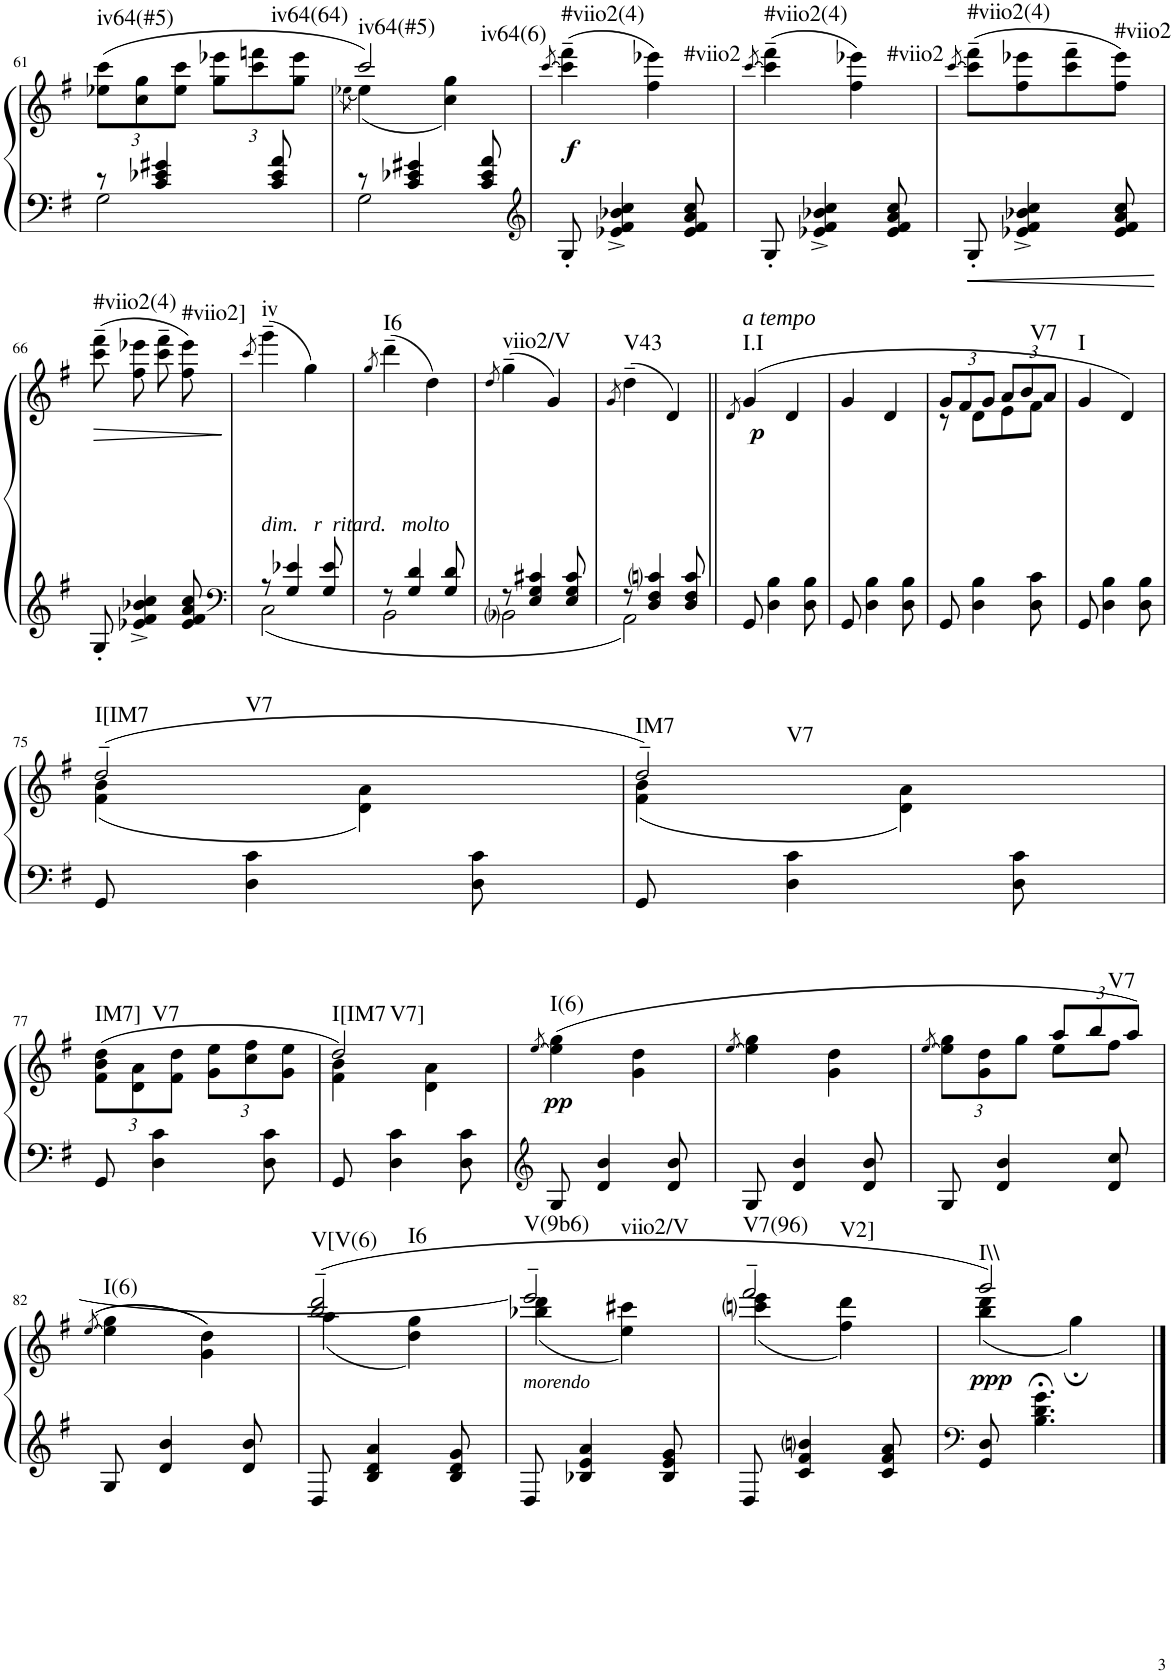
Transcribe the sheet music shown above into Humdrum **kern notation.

**kern	**kern	**dynam	**harte
*part1	*part1	*part1	*part1
*staff2	*staff1	*staff1/2	*
*I"Midi_1	*	*	*
!!LO:PB:g=z
*clefF4	*clefG2	*	*
*k[f#]	*k[f#]	*	*
*G:	*G:	*	*
*M2/4	*M2/4	*	*
=61	=61	=61	=61
*^	*	*	*
*	*	*Xbrackettup	*	*
*	*	*^	*	*
!	!	!	!	!	!LO:H:kt=iv64(#5)
8r	2G\	(12ee-X\ 12ccc\L	2ryy	.	N
.	.	12cc\ 12gg\	.	.	.
4c/ 4e-X/ 4g#X/	.	.	.	.	.
.	.	12ee-\ 12ccc\J	.	.	.
.	.	12gg\ 12eee-X\L	.	.	.
!	!	!	!	!	!LO:H:kt=iv64(64)
.	.	12ccc\ 12fffn\	.	.	N
8c/ 8e-/ 8a/	.	.	.	.	.
.	.	12gg\ 12eee-\J	.	.	.
=62	=62	=62	=62	=62	=62
.	.	.	[8qee-X\	.	.
!	!	!	!	!	!LO:H:n=1:kt=iv64(#5)
!	!	!	!	!	!LO:H:n=2:kt=iv64(6)
8r	2G\	2ccc/)	(4ee-\]	.	N N
4c/ 4e-X/ 4g#X/	.	.	.	.	.
.	.	.	4cc\ 4gg\)	.	.
8c/ 8e-/ 8a/	.	.	.	.	.
=63	=63	=63	=63	=63	=63
*clefG2	*	*	*	*	*
.	.	[8qccc/	.	.	.
!	!	!	!	!LO:DY:b	!LO:H:kt=#viio2(4)
8G'/	2ryy	(4ccc\]~ 4fff#\~	2ryy	f	N
4e-X/^ 4f#/^ 4b-X/^ 4cc/^	.	.	.	.	.
!	!	!	!	!	!LO:H:kt=#viio2
.	.	4ff#\ 4eee-X\)	.	.	N
8e-/ 8f#/ 8a/ 8cc/	.	.	.	.	.
=64	=64	=64	=64	=64	=64
.	.	[8qccc/	.	.	.
!	!	!	!	!	!LO:H:kt=#viio2(4)
8G'/	2ryy	(4ccc\]~ 4fff#\~	2ryy	.	N
4e-X/^ 4f#/^ 4b-X/^ 4cc/^	.	.	.	.	.
!	!	!	!	!	!LO:H:kt=#viio2
.	.	4ff#\ 4eee-X\)	.	.	N
8e-/ 8f#/ 8a/ 8cc/	.	.	.	.	.
=65	=65	=65	=65	=65	=65
.	.	[8qccc/	.	.	.
!	!	!	!	!	!LO:H:kt=#viio2(4)
8G'/	2ryy	(8ccc\]~ 8fff#\~L	2ryy	.	N
4e-X/^ 4f#/^ 4b-X/^ 4cc/^	.	8ff#\ 8eee-X\	.	.	.
.	.	8ccc\~ 8fff#\~	.	.	.
!	!	!	!	!	!LO:H:kt=#viio2
8e-/ 8f#/ 8a/ 8cc/	.	8ff#\ 8eee-\J)	.	.	N
*	*	*v	*v	*	*
!!LO:LB:g=z
=66	=66	=66	=66	=66
!	!	!	!LO:HP:b	!LO:H:kt=#viio2(4)
8G'/	2ryy	(8ccc\~ 8fff#\~	>	N
4e-X/^ 4f#/^ 4b-X/^ 4cc/^	.	8ff#\ 8eee-X\	.	.
.	.	8ccc\~ 8fff#\~	.	.
!	!	!	!	!LO:H:kt=#viio2]
8e-/ 8f#/ 8a/ 8cc/	.	8ff#\ 8eee-\)	.	N
*v	*v	*	*	*
.	.	]	.
=67	=67	=67	=67
*clefF4	*	*	*
.	8qccc/	.	.
*^	*	*	*
!	!	!LO:TX:b:i:t=dim.   r  ritard.   molto	!	!LO:H:kt=iv
8r	2C\	(4ggg~\	.	N
4G/ 4e-X/	.	.	.	.
.	.	4gg\)	.	.
8G/ 8e-/	.	.	.	.
=68	=68	=68	=68	=68
.	.	8qgg/	.	.
!	!	!	!	!LO:H:kt=I6
8r	2BB\	(4ddd~\	.	N
4G/ 4d/	.	.	.	.
.	.	4dd\)	.	.
8G/ 8d/	.	.	.	.
=69	=69	=69	=69	=69
.	.	8qdd/	.	.
!	!	!	!	!LO:H:kt=viio2/V
8r	2BB-i\	(4gg~\	.	N
4E/ 4G/ 4c#X/	.	.	.	.
.	.	4g/)	.	.
8E/ 8G/ 8c#/	.	.	.	.
=70	=70	=70	=70	=70
.	.	8qg/	.	.
!	!	!	!	!LO:H:kt=V43
8r	2AA\	(4dd~\	.	N
4D/ 4F#/ 4cni/	.	.	.	.
.	.	4d/)	.	.
8D/ 8F#/ 8c/	.	.	.	.
*v	*v	*	*	*
=71||	=71||	=71||	=71||
.	8qd/	.	.
*	*^	*	*
!	!LO:TX:a:i:t=a tempo	!	!	!
!	!	!	!LO:DY:b	!LO:H:kt=I.I
8GG/	(4g/	2ryy	p	N
4D\ 4B\	.	.	.	.
.	4d/	.	.	.
8D\ 8B\	.	.	.	.
=72	=72	=72	=72	=72
8GG/	4g/	2ryy	.	.
4D\ 4B\	.	.	.	.
.	4d/	.	.	.
8D\ 8B\	.	.	.	.
=73	=73	=73	=73	=73
8GG/	12g/L	8r	.	.
.	12f#/	.	.	.
4D\ 4B\	.	8d\L	.	.
.	12g/J	.	.	.
.	12a/L	8e\	.	.
.	12b/	.	.	.
!	!	!	!	!LO:H:kt=V7
8D\ 8c\	.	8f#\J	.	N
.	12a/J	.	.	.
=74	=74	=74	=74	=74
!	!	!	!	!LO:H:kt=I
8GG/	4g/	2ryy	.	N
4D\ 4B\	.	.	.	.
.	4d/)	.	.	.
8D\ 8B\	.	.	.	.
!!LO:LB:g=z	!!
=75	=75	=75	=75	=75
!	!	!	!	!LO:H:n=1:kt=I[IM7
!	!	!	!	!LO:H:n=2:kt=V7
8GG/	(2dd~/	(4f#\ 4b\	.	N N
4D\ 4c\	.	.	.	.
.	.	4d\ 4a\)	.	.
8D\ 8c\	.	.	.	.
=76	=76	=76	=76	=76
!	!	!	!	!LO:H:n=1:kt=IM7
!	!	!	!	!LO:H:n=2:kt=V7
8GG/	2dd~/)	(4f#\ 4b\	.	N N
4D\ 4c\	.	.	.	.
.	.	4d\ 4a\)	.	.
8D\ 8c\	.	.	.	.
!!LO:LB:g=z	!!
=77	=77	=77	=77	=77
!	!	!	!	!LO:H:kt=IM7]
8GG/	(12f#\ 12b\ 12dd\L	2ryy	.	N
!	!	!	!	!LO:H:kt=V7
.	12d\ 12a\	.	.	N
4D\ 4c\	.	.	.	.
.	12f#\ 12dd\J	.	.	.
.	12g\ 12ee\L	.	.	.
.	12cc\ 12ff#\	.	.	.
8D\ 8c\	.	.	.	.
.	12g\ 12ee\J	.	.	.
=78	=78	=78	=78	=78
!	!	!	!	!LO:H:n=1:kt=I[IM7
!	!	!	!	!LO:H:n=2:kt=V7]
8GG/	2dd/)	4f#\ 4b\	.	N N
4D\ 4c\	.	.	.	.
.	.	4d\ 4a\	.	.
8D\ 8c\	.	.	.	.
=79	=79	=79	=79	=79
*clefG2	*	*	*	*
.	[8qee/	.	.	.
!	!	!	!LO:DY:b	!LO:H:kt=I(6)
8G/	(4ee\] 4gg\	2ryy	pp	N
4d/ 4b/	.	.	.	.
.	4g\ 4dd\	.	.	.
8d/ 8b/	.	.	.	.
=80	=80	=80	=80	=80
.	[8qee/	.	.	.
8G/	4ee\] 4gg\	2ryy	.	.
4d/ 4b/	.	.	.	.
.	4g\ 4dd\	.	.	.
8d/ 8b/	.	.	.	.
=81	=81	=81	=81	=81
.	[8qee/	.	.	.
8G/	12ee\] 12gg\L	4ryy	.	.
.	12g\ 12dd\	.	.	.
4d/ 4b/	.	.	.	.
.	12gg\J	.	.	.
.	12aa/L	8ee\L	.	.
.	12bb/	.	.	.
!	!	!	!	!LO:H:kt=V7
8d/ 8cc/	.	8ff#\J	.	N
.	12aa/J)	.	.	.
!!LO:LB:g=z	!!
=82	=82	=82	=82	=82
.	(([8qee/	.	.	.
!	!	!	!	!LO:H:kt=I(6)
8G/	4ee\] 4gg\	2ryy	.	N
4d/ 4b/	.	.	.	.
.	4g\ 4dd\))	.	.	.
8d/ 8b/	.	.	.	.
=83	=83	=83	=83	=83
!	!	!	!	!LO:H:kt=V[V(6)
8D/	(2bb/~ 2ddd/~	(4aa\	.	N
4B/ 4d/ 4a/	.	.	.	.
!	!	!	!	!LO:H:kt=I6
.	.	4dd\ 4gg\)	.	N
8B/ 8d/ 8g/	.	.	.	.
=84	=84	=84	=84	=84
!LO:TX:a:i:t=morendo	!	!	!	!LO:H:kt=V(9b6)
8D/	2eee~/]	(4bb-X\ 4ddd\	.	N
4B-X/ 4e/ 4a/	.	.	.	.
!	!	!	!	!LO:H:kt=viio2/V
.	.	4ee\ 4ccc#X\)	.	N
8B-/ 8e/ 8g/	.	.	.	.
=85	=85	=85	=85	=85
!	!	!	!	!LO:H:kt=V7(96)
8D/	2fff#~/	(4cccni\ 4eee\	.	N
4c/ 4f#/ 4bni/	.	.	.	.
!	!	!	!	!LO:H:kt=V2]
.	.	4ff#\ 4ddd\)	.	N
8c/ 8f#/ 8a/	.	.	.	.
=86	=86	=86	=86	=86
*clefF4	*	*	*	*
!	!	!	!LO:DY:b	!LO:H:kt=I\\
8GG/ 8D/	2ggg/)	(4bb\ 4ddd\	ppp	N
4.B\;< 4.d\;< 4.g\;<	.	.	.	.
.	.	4gg;\)	.	.
*	*v	*v	*	*
==	==	==	==
*-	*-	*-	*-
